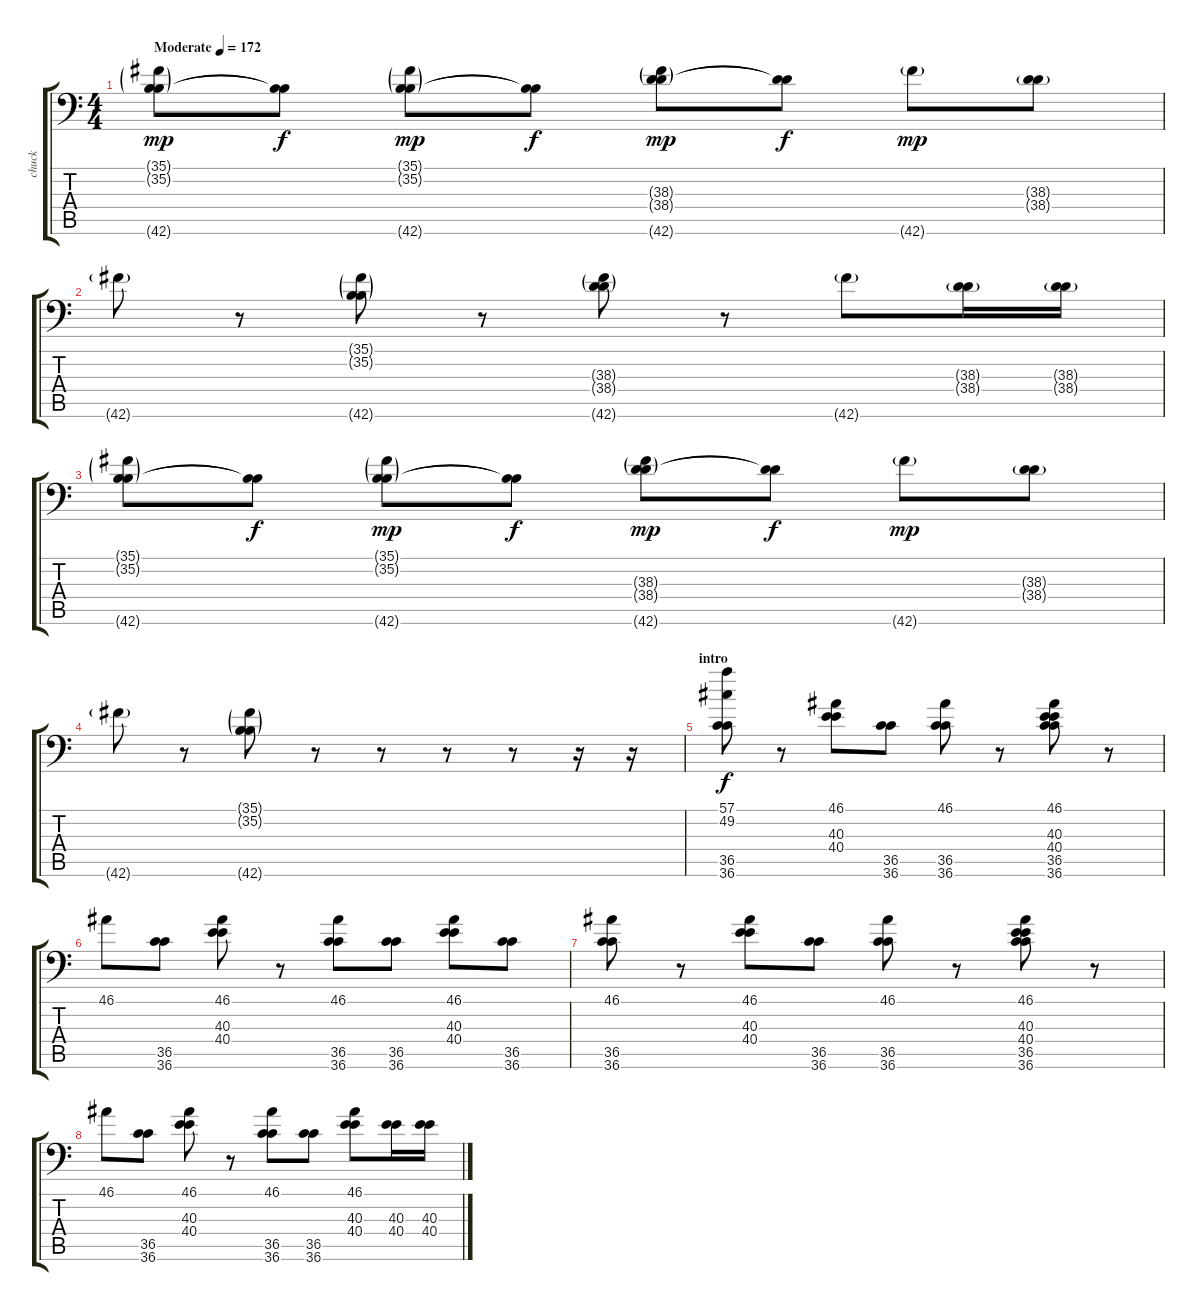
\track ("chuck" "chuck") {instrument acousticgrandpiano}
\staff {score tabs}
\tuning (C-1 C-1 C-1 C-1 C-1 C-1) {hide}
\ts (4 4)
\tempo (172 "Moderate")
\clef f4
\ks c
(35.1{g} 35.2{g} 42.6{g}).8{dy mp instrument acousticgrandpiano} (35.1{t} 35.2{t}).8{dy f} (35.1{g} 35.2{g} 42.6{g}).8{dy mp} (35.1{t} 35.2{t}).8{dy f} (38.3{g} 38.4{g} 42.6{g}).8{dy mp} (38.3{t} 38.4{t}).8{dy f} 42.6{g}.8{dy mp} (38.3{g} 38.4{g}).8 |
42.6{g}.8 r.8 (35.1{g} 35.2{g} 42.6{g}).8 r.8 (38.3{g} 38.4{g} 42.6{g}).8 r.8 42.6{g}.8 (38.3{g} 38.4{g}).16 (38.3{g} 38.4{g}).16 |
(35.1{g} 35.2{g} 42.6{g}).8 (35.1{t} 35.2{t}).8{dy f} (35.1{g} 35.2{g} 42.6{g}).8{dy mp} (35.1{t} 35.2{t}).8{dy f} (38.3{g} 38.4{g} 42.6{g}).8{dy mp} (38.3{t} 38.4{t}).8{dy f} 42.6{g}.8{dy mp} (38.3{g} 38.4{g}).8 |
42.6{g}.8 r.8 (35.1{g} 35.2{g} 42.6{g}).8 r.8 r.8 r.8 r.8 r.16 r.16 |
\section ("" "intro")
(57.1 49.2 36.5 36.6).8{dy f} r.8 (46.1 40.3 40.4).8 (36.5 36.6).8 (46.1 36.5 36.6).8 r.8 (46.1 40.3 40.4 36.5 36.6).8 r.8 |
46.1.8 (36.5 36.6).8 (46.1 40.3 40.4).8 r.8 (46.1 36.5 36.6).8 (36.5 36.6).8 (46.1 40.3 40.4).8 (36.5 36.6).8 |
(46.1 36.5 36.6).8 r.8 (46.1 40.3 40.4).8 (36.5 36.6).8 (46.1 36.5 36.6).8 r.8 (46.1 40.3 40.4 36.5 36.6).8 r.8 |
46.1.8 (36.5 36.6).8 (46.1 40.3 40.4).8 r.8 (46.1 36.5 36.6).8 (36.5 36.6).8 (46.1 40.3 40.4).8 (40.3 40.4).16 (40.3 40.4).16
